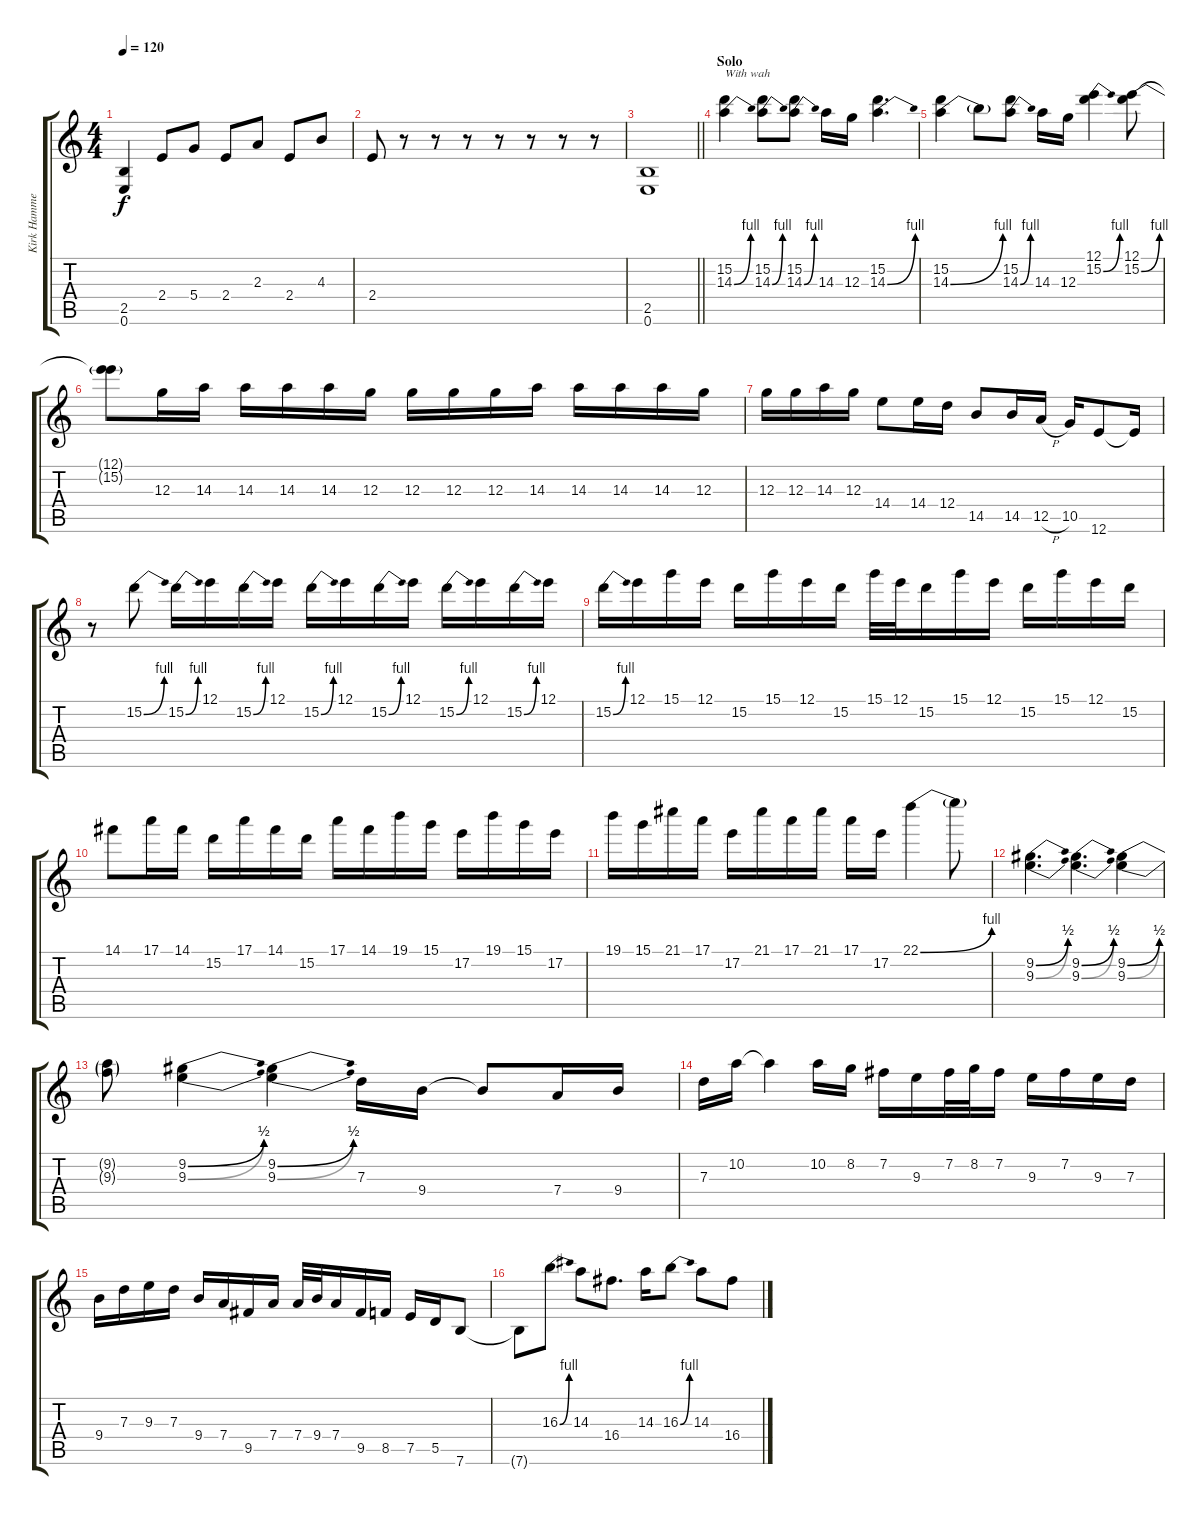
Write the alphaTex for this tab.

\track ("Kirk Hammet" "Kirk Hamme") {instrument distortionguitar}
\staff {score tabs}
\tuning (E4 B3 G3 D3 A2 E2) {hide}
\ts (4 4)
\tempo 120
\clef g2
\ks c
(2.5 0.6).4{dy f} 2.4.8 5.4.8 2.4.8 2.3.8 2.4.8 4.3.8 |
2.4.8 r.8 r.8 r.8 r.8 r.8 r.8 r.8 |
\barLineRight lightlight
(2.5 0.6).1 |
\section ("" "Solo")
(15.2 14.3{be (bend 0 0 60 4)}).4{txt "With wah"} (15.2 14.3{be (bend 0 0 60 4)}).8 (15.2 14.3{be (bend 0 0 60 4)}).8 14.3.16 12.3.16 (15.2 14.3{be (bend 0 0 60 4)}).4{d} |
(15.2 14.3{be (bend 0 0 60 4)}).4 14.3{t}.8 (15.2 14.3{be (bend 0 0 60 4)}).8 14.3.16 12.3.16 (12.1 15.2{be (bend 0 0 60 4)}).4 (12.1 15.2{be (bend 0 0 60 4)}).8 |
(12.1{t} 15.2{t}).8 12.3.16 14.3.16 14.3.16 14.3.16 14.3.16 12.3.16 12.3.16 12.3.16 12.3.16 14.3.16 14.3.16 14.3.16 14.3.16 12.3.16 |
12.3.16 12.3.16 14.3.16 12.3.16 14.4.8 14.4.16 12.4.16 14.5.8 14.5.16 12.5{h}.16 10.5.16 12.6.8 12.6{t}.16 |
r.8 15.2{be (bend 0 0 60 4)}.8 15.2{be (bend 0 0 60 4)}.16 12.1.16 15.2{be (bend 0 0 60 4)}.16 12.1.16 15.2{be (bend 0 0 60 4)}.16 12.1.16 15.2{be (bend 0 0 60 4)}.16 12.1.16 15.2{be (bend 0 0 60 4)}.16 12.1.16 15.2{be (bend 0 0 60 4)}.16 12.1.16 |
15.2{be (bend 0 0 60 4)}.16 12.1.16 15.1.16 12.1.16 15.2.16 15.1.16 12.1.16 15.2.16 15.1.32 12.1.32 15.2.16 15.1.16 12.1.16 15.2.16 15.1.16 12.1.16 15.2.16 |
14.1.8 17.1.16 14.1.16 15.2.16 17.1.16 14.1.16 15.2.16 17.1.16 14.1.16 19.1.16 15.1.16 17.2.16 19.1.16 15.1.16 17.2.16 |
19.1.16 15.1.16 21.1.16 17.1.16 17.2.16 21.1.16 17.1.16 21.1.16 17.1.16 17.2.16 22.1{be (bend 0 0 60 4)}.4 22.1{t}.8 |
(9.2{be (bend 0 0 60 2)} 9.3{be (bend 0 0 60 2)}).4{d} (9.2{be (bend 0 0 60 2)} 9.3{be (bend 0 0 60 2)}).4{d} (9.2{be (bend 0 0 60 2)} 9.3{be (bend 0 0 60 2)}).4 |
(9.2{t} 9.3{t}).8 (9.2{be (bend 0 0 60 2)} 9.3{be (bend 0 0 60 2)}).4 (9.2{be (bend 0 0 60 2)} 9.3{be (bend 0 0 60 2)}).4 7.3.16 9.4.16 9.4{t}.8 7.4.16 9.4.16 |
7.3.16 10.2.16 10.2{t}.4 10.2.16 8.2.16 7.2.16 9.3.16 7.2.32 8.2.32 7.2.16 9.3.16 7.2.16 9.3.16 7.3.16 |
9.4.16 7.3.16 9.3.16 7.3.16 9.4.16 7.4.16 9.5.16 7.4.16 7.4.32 9.4.32 7.4.16 9.5.16 8.5.16 7.5.16 5.5.16 7.6.8 |
7.6{t}.8 16.3{be (bend 0 0 60 4)}.8 14.3.8 16.4.8{d} 14.3.16 16.3{be (bend 0 0 60 4)}.8 14.3.8 16.4.8
